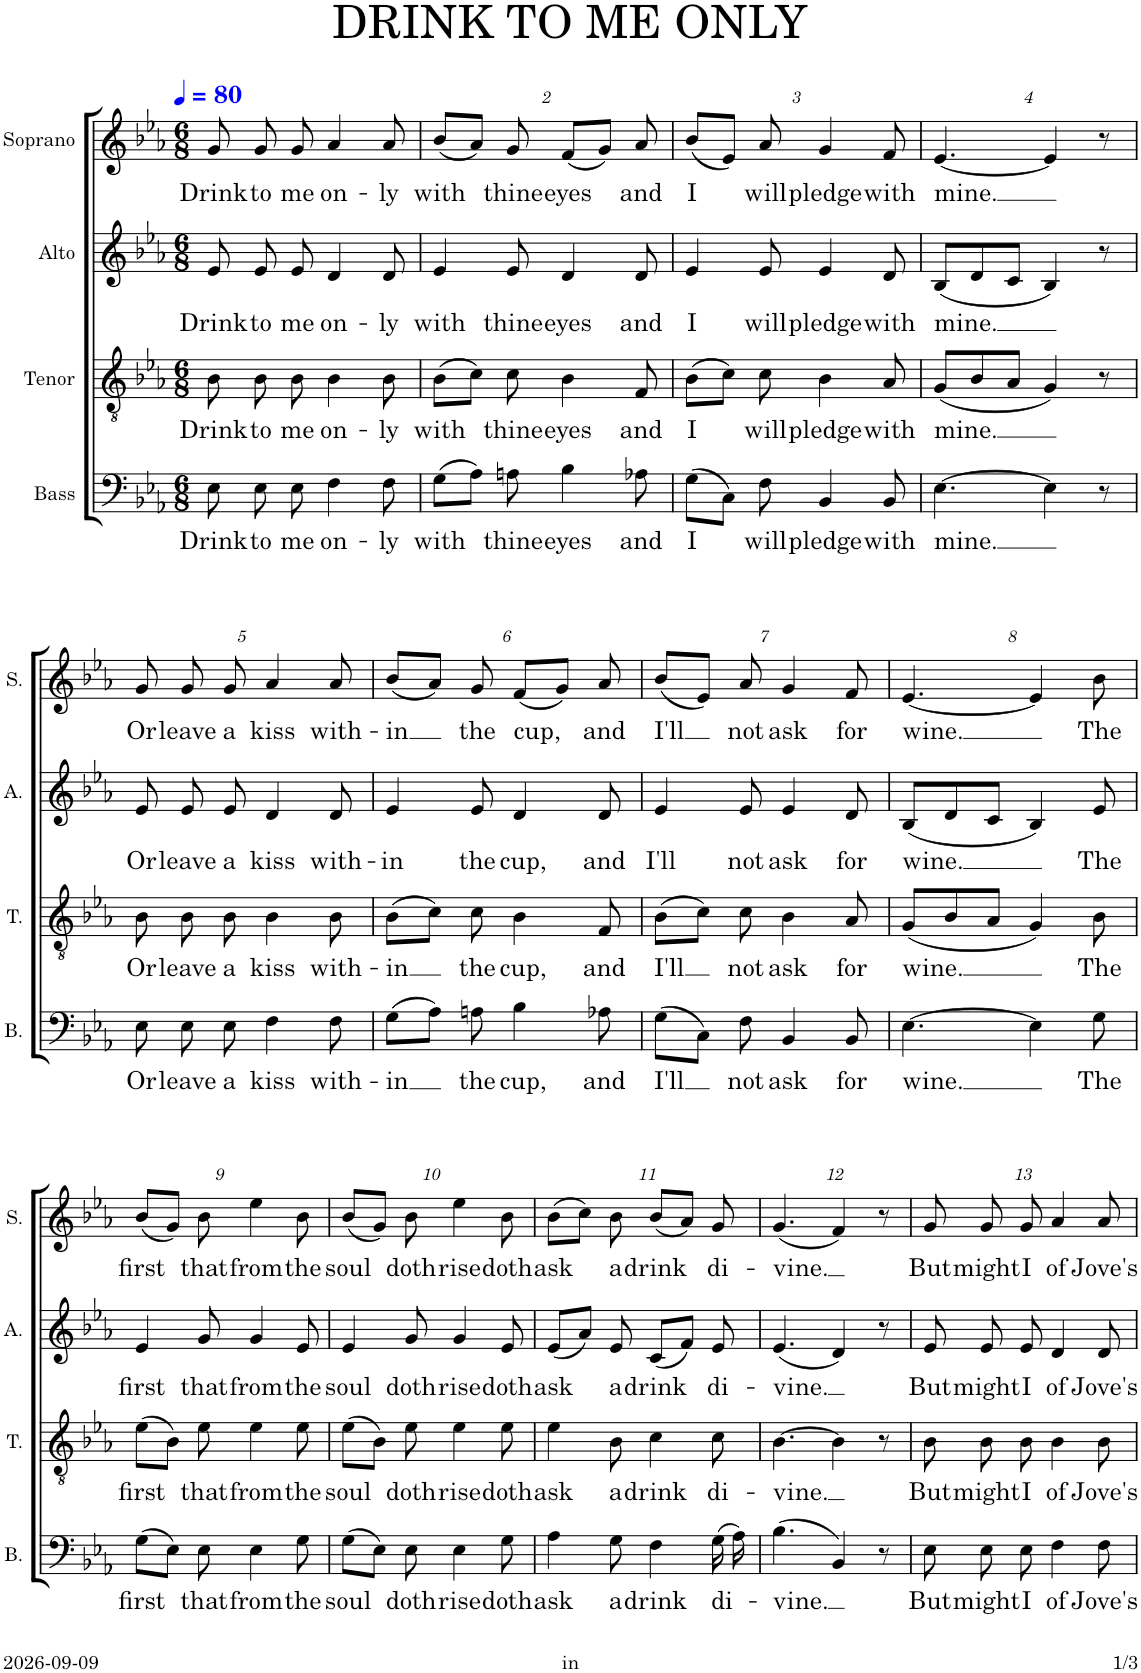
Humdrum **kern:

**kern	**text	**kern	**text	**kern	**text	**kern	**text
*part4	*part4	*part3	*part3	*part2	*part2	*part1	*part1
*staff4	*staff4	*staff3	*staff3	*staff2	*staff2	*staff1	*staff1
*I"Bass	*	*I"Tenor	*	*I"Alto	*	*I"Soprano	*
*I'B.	*	*I'T.	*	*I'A.	*	*I'S.	*
*clefF4	*	*clefGv2	*	*clefG2	*	*clefG2	*
*k[b-e-a-]	*	*k[b-e-a-]	*	*k[b-e-a-]	*	*k[b-e-a-]	*
*M6/8	*	*M6/8	*	*M6/8	*	*M6/8	*
*MM80	*	*MM80	*	*MM80	*	*MM80	*
=1	=1	=1	=1	=1	=1	=1	=1
!	!LO:LY:b	!	!LO:LY:b	!	!LO:LY:b	!	!LO:LY:b
8E-\	Drink	8B-\	Drink	8e-/	Drink	8g/	Drink
!	!LO:LY:b	!	!LO:LY:b	!	!LO:LY:b	!	!LO:LY:b
8E-\	to	8B-\	to	8e-/	to	8g/	to
!	!LO:LY:b	!	!LO:LY:b	!	!LO:LY:b	!	!LO:LY:b
8E-\	me	8B-\	me	8e-/	me	8g/	me
!	!LO:LY:b	!	!LO:LY:b	!	!LO:LY:b	!	!LO:LY:b
4F\	on-	4B-\	on-	4d/	on-	4a-/	on-
!	!LO:LY:b	!	!LO:LY:b	!	!LO:LY:b	!	!LO:LY:b
8F\	-ly	8B-\	-ly	8d/	-ly	8a-/	-ly
=2	=2	=2	=2	=2	=2	=2	=2
!	!LO:LY:b	!	!LO:LY:b	!	!LO:LY:b	!	!LO:LY:b
(8G\L	with	(8B-\L	with	4e-/	with	(8b-/L	with
8A-\J)	.	8c\J)	.	.	.	8a-/J)	.
!	!LO:LY:b	!	!LO:LY:b	!	!LO:LY:b	!	!LO:LY:b
8An\	thine	8c\	thine	8e-/	thine	8g/	thine
!	!LO:LY:b	!	!LO:LY:b	!	!LO:LY:b	!	!LO:LY:b
4B-\	eyes	4B-\	eyes	4d/	eyes	(8f/L	eyes
.	.	.	.	.	.	8g/J)	.
!	!LO:LY:b	!	!LO:LY:b	!	!LO:LY:b	!	!LO:LY:b
8A-X\	and	8F/	and	8d/	and	8a-/	and
=3	=3	=3	=3	=3	=3	=3	=3
!	!LO:LY:b	!	!LO:LY:b	!	!LO:LY:b	!	!LO:LY:b
(8G\L	I	(8B-\L	I	4e-/	I	(8b-/L	I
8C\J)	.	8c\J)	.	.	.	8e-/J)	.
!	!LO:LY:b	!	!LO:LY:b	!	!LO:LY:b	!	!LO:LY:b
8F\	will	8c\	will	8e-/	will	8a-/	will
!	!LO:LY:b	!	!LO:LY:b	!	!LO:LY:b	!	!LO:LY:b
4BB-/	pledge	4B-\	pledge	4e-/	pledge	4g/	pledge
!	!LO:LY:b	!	!LO:LY:b	!	!LO:LY:b	!	!LO:LY:b
8BB-/	with	8A-/	with	8d/	with	8f/	with
=4	=4	=4	=4	=4	=4	=4	=4
!	!LO:LY:b	!	!LO:LY:b	!	!LO:LY:b	!	!LO:LY:b
[4.E-\	mine.	(8G/L	mine.	(8B-/L	mine.	[4.e-/	mine.
.	.	8B-/	.	8d/	.	.	.
.	.	8A-/J	.	8c/J	.	.	.
4E-\]	.	4G/)	.	4B-/)	.	4e-/]	.
8r	.	8r	.	8r	.	8r	.
!!LO:LB:g=z
=5	=5	=5	=5	=5	=5	=5	=5
!	!LO:LY:b	!	!LO:LY:b	!	!LO:LY:b	!	!LO:LY:b
8E-\	Or	8B-\	Or	8e-/	Or	8g/	Or
!	!LO:LY:b	!	!LO:LY:b	!	!LO:LY:b	!	!LO:LY:b
8E-\	leave	8B-\	leave	8e-/	leave	8g/	leave
!	!LO:LY:b	!	!LO:LY:b	!	!LO:LY:b	!	!LO:LY:b
8E-\	a	8B-\	a	8e-/	a	8g/	a
!	!LO:LY:b	!	!LO:LY:b	!	!LO:LY:b	!	!LO:LY:b
4F\	kiss	4B-\	kiss	4d/	kiss	4a-/	kiss
!	!LO:LY:b	!	!LO:LY:b	!	!LO:LY:b	!	!LO:LY:b
8F\	with-	8B-\	with-	8d/	with-	8a-/	with-
=6	=6	=6	=6	=6	=6	=6	=6
!	!LO:LY:b	!	!LO:LY:b	!	!LO:LY:b	!	!LO:LY:b
(8G\L	-in	(8B-\L	-in	4e-/	-in	(8b-/L	-in
8A-\J)	.	8c\J)	.	.	.	8a-/J)	.
!	!LO:LY:b	!	!LO:LY:b	!	!LO:LY:b	!	!LO:LY:b
8An\	the	8c\	the	8e-/	the	8g/	the
!	!LO:LY:b	!	!LO:LY:b	!	!LO:LY:b	!	!LO:LY:b
4B-\	cup,	4B-\	cup,	4d/	cup,	(8f/L	cup,
.	.	.	.	.	.	8g/J)	.
!	!LO:LY:b	!	!LO:LY:b	!	!LO:LY:b	!	!LO:LY:b
8A-X\	and	8F/	and	8d/	and	8a-/	and
=7	=7	=7	=7	=7	=7	=7	=7
!	!LO:LY:b	!	!LO:LY:b	!	!LO:LY:b	!	!LO:LY:b
(8G\L	I'll	(8B-\L	I'll	4e-/	I'll	(8b-/L	I'll
8C\J)	.	8c\J)	.	.	.	8e-/J)	.
!	!LO:LY:b	!	!LO:LY:b	!	!LO:LY:b	!	!LO:LY:b
8F\	not	8c\	not	8e-/	not	8a-/	not
!	!LO:LY:b	!	!LO:LY:b	!	!LO:LY:b	!	!LO:LY:b
4BB-/	ask	4B-\	ask	4e-/	ask	4g/	ask
!	!LO:LY:b	!	!LO:LY:b	!	!LO:LY:b	!	!LO:LY:b
8BB-/	for	8A-/	for	8d/	for	8f/	for
=8	=8	=8	=8	=8	=8	=8	=8
!	!LO:LY:b	!	!LO:LY:b	!	!LO:LY:b	!	!LO:LY:b
[4.E-\	wine.	(8G/L	wine.	(8B-/L	wine.	[4.e-/	wine.
.	.	8B-/	.	8d/	.	.	.
.	.	8A-/J	.	8c/J	.	.	.
4E-\]	.	4G/)	.	4B-/)	.	4e-/]	.
!	!LO:LY:b	!	!LO:LY:b	!	!LO:LY:b	!	!LO:LY:b
8G\	The	8B-\	The	8e-/	The	8b-\	The
!!LO:LB:g=z
=9	=9	=9	=9	=9	=9	=9	=9
!	!LO:LY:b	!	!LO:LY:b	!	!LO:LY:b	!	!LO:LY:b
(8G\L	first	(8e-\L	first	4e-/	first	(8b-/L	first
8E-\J)	.	8B-\J)	.	.	.	8g/J)	.
!	!LO:LY:b	!	!LO:LY:b	!	!LO:LY:b	!	!LO:LY:b
8E-\	that	8e-\	that	8g/	that	8b-\	that
!	!LO:LY:b	!	!LO:LY:b	!	!LO:LY:b	!	!LO:LY:b
4E-\	from	4e-\	from	4g/	from	4ee-\	from
!	!LO:LY:b	!	!LO:LY:b	!	!LO:LY:b	!	!LO:LY:b
8G\	the	8e-\	the	8e-/	the	8b-\	the
=10	=10	=10	=10	=10	=10	=10	=10
!	!LO:LY:b	!	!LO:LY:b	!	!LO:LY:b	!	!LO:LY:b
(8G\L	soul	(8e-\L	soul	4e-/	soul	(8b-/L	soul
8E-\J)	.	8B-\J)	.	.	.	8g/J)	.
!	!LO:LY:b	!	!LO:LY:b	!	!LO:LY:b	!	!LO:LY:b
8E-\	doth	8e-\	doth	8g/	doth	8b-\	doth
!	!LO:LY:b	!	!LO:LY:b	!	!LO:LY:b	!	!LO:LY:b
4E-\	rise	4e-\	rise	4g/	rise	4ee-\	rise
!	!LO:LY:b	!	!LO:LY:b	!	!LO:LY:b	!	!LO:LY:b
8G\	doth	8e-\	doth	8e-/	doth	8b-\	doth
=11	=11	=11	=11	=11	=11	=11	=11
!	!LO:LY:b	!	!LO:LY:b	!	!LO:LY:b	!	!LO:LY:b
4A-\	ask	4e-\	ask	(8e-/L	ask	(8b-\L	ask
.	.	.	.	8a-/J)	.	8cc\J)	.
!	!LO:LY:b	!	!LO:LY:b	!	!LO:LY:b	!	!LO:LY:b
8G\	a	8B-\	a	8e-/	a	8b-\	a
!	!LO:LY:b	!	!LO:LY:b	!	!LO:LY:b	!	!LO:LY:b
4F\	drink	4c\	drink	(8c/L	drink	(8b-/L	drink
.	.	.	.	8f/J)	.	8a-/J)	.
!	!LO:LY:b	!	!LO:LY:b	!	!LO:LY:b	!	!LO:LY:b
(16G\	di-	8c\	di-	8e-/	di-	8g/	di-
16A-\)	.	.	.	.	.	.	.
=12	=12	=12	=12	=12	=12	=12	=12
!	!LO:LY:b	!	!LO:LY:b	!	!LO:LY:b	!	!LO:LY:b
(4.B-\	-vine.	[4.B-\	-vine.	(4.e-/	-vine.	(4.g/	-vine.
4BB-/)	.	4B-\]	.	4d/)	.	4f/)	.
8r	.	8r	.	8r	.	8r	.
=13	=13	=13	=13	=13	=13	=13	=13
!	!LO:LY:b	!	!LO:LY:b	!	!LO:LY:b	!	!LO:LY:b
8E-\	But	8B-\	But	8e-/	But	8g/	But
!	!LO:LY:b	!	!LO:LY:b	!	!LO:LY:b	!	!LO:LY:b
8E-\	might	8B-\	might	8e-/	might	8g/	might
!	!LO:LY:b	!	!LO:LY:b	!	!LO:LY:b	!	!LO:LY:b
8E-\	I	8B-\	I	8e-/	I	8g/	I
!	!LO:LY:b	!	!LO:LY:b	!	!LO:LY:b	!	!LO:LY:b
4F\	of	4B-\	of	4d/	of	4a-/	of
!	!LO:LY:b	!	!LO:LY:b	!	!LO:LY:b	!	!LO:LY:b
8F\	Jove's	8B-\	Jove's	8d/	Jove's	8a-/	Jove's
=	=	=	=	=	=	=	=
*-	*-	*-	*-	*-	*-	*-	*-
